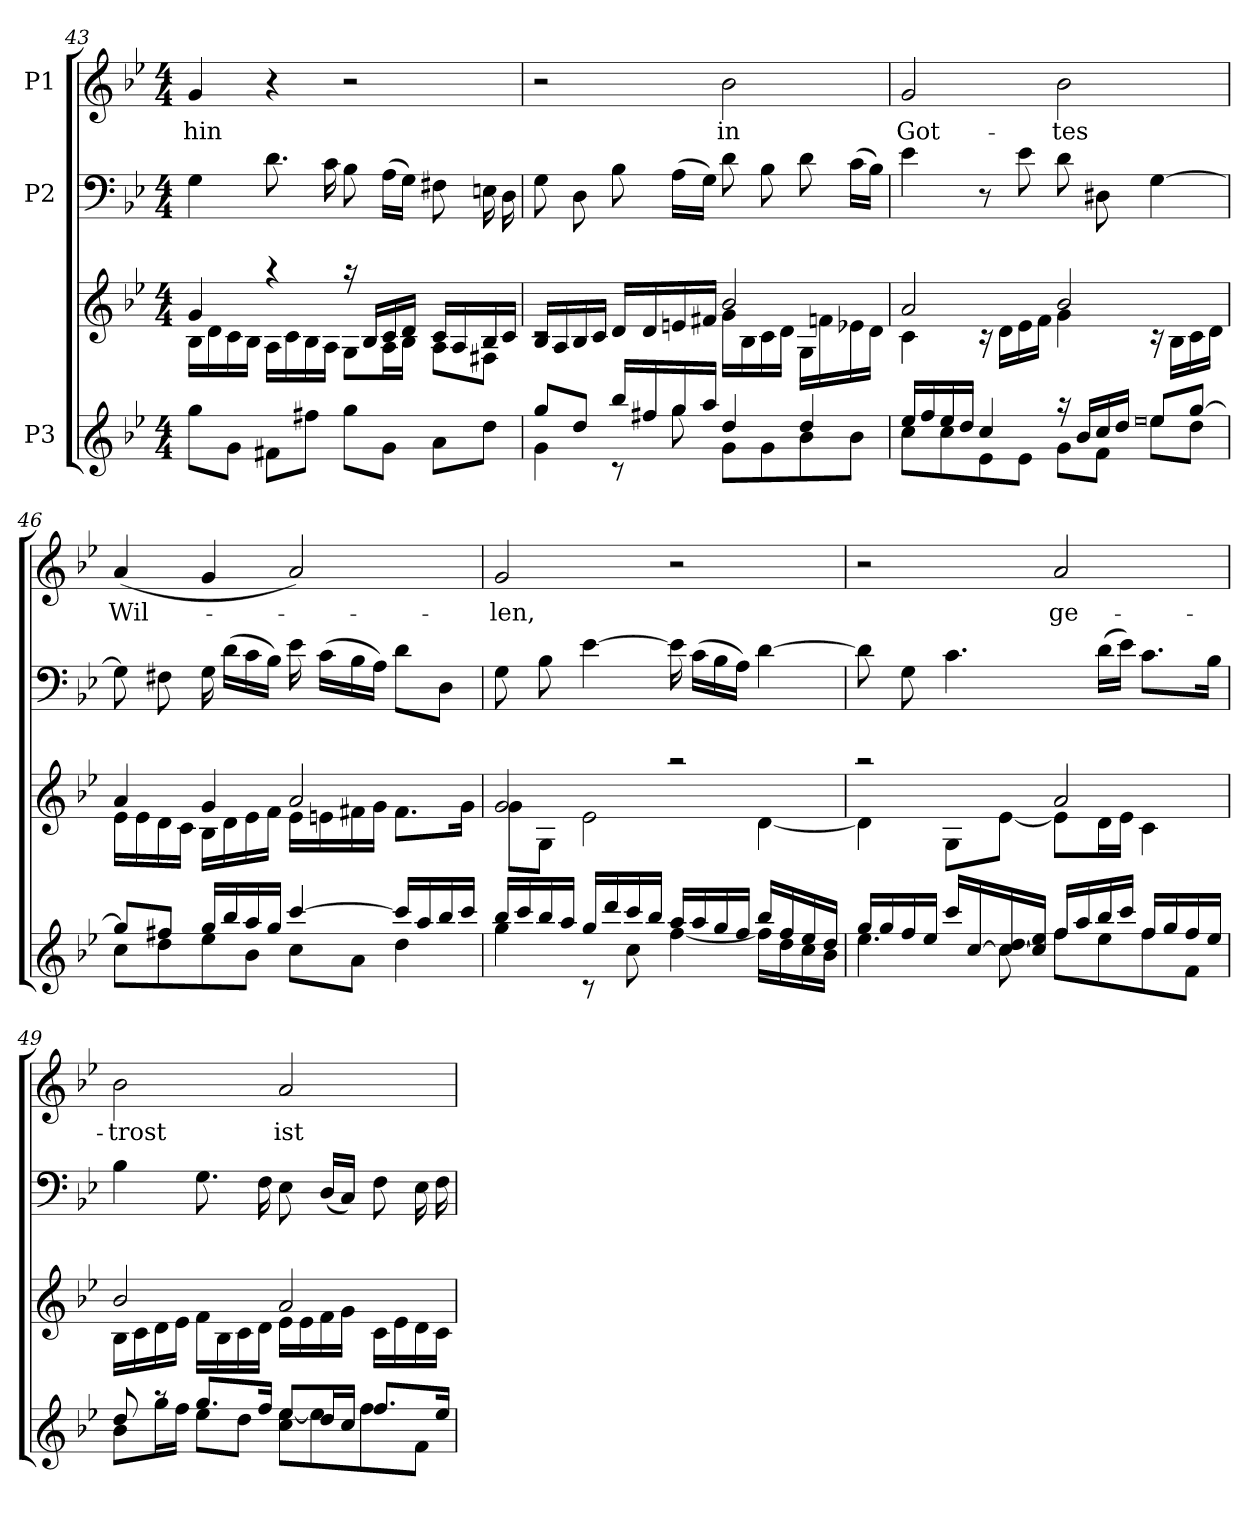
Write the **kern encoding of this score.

**kern	**kern	**kern	**kern	**text
*part3	*part3	*part2	*part1	*part1
*staff4	*staff3	*staff2	*staff1	*staff1
*I"P3	*	*I"P2	*I"P1	*
*clefG2	*clefG2	*clefF4	*clefG2	*
*k[b-e-]	*k[b-e-]	*k[b-e-]	*k[b-e-]	*
*B-:	*B-:	*B-:	*B-:	*
*M4/4	*M4/4	*M4/4	*M4/4	*
=43	=43	=43	=43	=43
*^	*^	*	*	*
!	!	!	!	!	!	!LO:LY:b
1ryy	8gg\L	4g/	16B-\LL	4G\	4g/	-hin
.	.	.	16d\	.	.	.
.	8g\J	.	16c\	.	.	.
.	.	.	16B-\JJ	.	.	.
.	8f#X\L	4raa	16A\LL	8.d\	4r	.
.	.	.	16c\	.	.	.
.	8ff#X\J	.	16B-\	.	.	.
.	.	.	16A\JJ	16c\	.	.
.	8gg\L	16raa	8G\L	8B-\	2r	.
.	.	16B-/LL	.	.	.	.
.	8g\J	16c/	16A\L	(>16A\LL	.	.
.	.	16d/JJ	16B-\JJ	16G\JJ)	.	.
.	8a\L	16c/LL	8A\L	8F#X\	.	.
.	.	16A/	.	.	.	.
.	8dd\J	16B-/	8F#X\J	16En\	.	.
.	.	16c/JJ	.	16D\	.	.
!!LO:LB:g=z
=44	=44	=44	=44	=44	=44	=44
8gg/L	4g\	16B-/LL	2rc	8G\	2r	.
.	.	16A/	.	.	.	.
8dd/J	.	16B-/	.	8D\	.	.
.	.	16c/JJ	.	.	.	.
16bb-/LL	8rc	16d/LL	.	8B-\	.	.
16ff#X/	.	16d/	.	.	.	.
16gg/	8gg\	16en/	.	(>16A\LL	.	.
16aa/JJ	.	16f#X/JJ	.	16G\JJ)	.	.
!	!	!	!	!	!	!LO:LY:b
4dd/	8g\L	2b-/	16g\LL	8d\	2b-\	in
.	.	.	16B-\	.	.	.
.	8g\	.	16c\	8B-\	.	.
.	.	.	16d\JJ	.	.	.
4dd/	8b-\	.	16G\LL	8d\	.	.
.	.	.	16fn\	.	.	.
.	8b-\J	.	16e-X\	(>16c\LL	.	.
.	.	.	16d\JJ	16B-\JJ)	.	.
=45	=45	=45	=45	=45	=45	=45
!	!	!	!	!	!	!LO:LY:b
16ee-/LL	8cc\L	2a/	4c\	4e-\	2g/	Got-
16ff/	.	.	.	.	.	.
16ee-/	8cc\	.	.	.	.	.
16dd/JJ	.	.	.	.	.	.
4cc/	8e-\	.	16rc	8r	.	.
.	.	.	16d\LL	.	.	.
.	8e-\J	.	16e-\	8e-\	.	.
.	.	.	16f\JJ	.	.	.
!	!	!	!	!	!	!LO:LY:b
16raa	8g\L	2b-/	4g\	8d\	2b-\	-tes
16b-/LL	.	.	.	.	.	.
16cc/	8f\J	.	.	8D#X\	.	.
16dd/JJ	.	.	.	.	.	.
.	0qee-	.	.	.	.	.
8ee-/L	8ee-\L	.	16rc	[>4G\	.	.
.	.	.	16B-\LL	.	.	.
[>8gg/J	8dd\J	.	16c\	.	.	.
.	.	.	16d\JJ	.	.	.
!!LO:LB:g=z
=46	=46	=46	=46	=46	=46	=46
!	!	!	!	!	!	!LO:LY:b
8gg/L]	8cc\L	4a/	16e-\LL	8G\]	(<4a/	Wil-
.	.	.	16e-\	.	.	.
8ff#X/J	8dd\	.	16d\	8F#X\	.	.
.	.	.	16c\JJ	.	.	.
16gg/LL	8ee-\	4g/	16B-\LL	16G\	4g/	.
16bb-/	.	.	16d\	(>16d\LL	.	.
16aa/	8b-\J	.	16e-\	16c\	.	.
16gg/JJ	.	.	16f\JJ	16B-\JJ)	.	.
[>4ccc/	8cc\L	2a/	16e-\LL	16e-\	2a/)	.
.	.	.	16en\	(>16c\LL	.	.
.	8a\J	.	16f#X\	16B-\	.	.
.	.	.	16g\JJ	16A\JJ)	.	.
16ccc/LL]	4dd\	.	8.f#\L	8d\L	.	.
16aa/	.	.	.	.	.	.
16bb-/	.	.	.	8D\J	.	.
16ccc/JJ	.	.	16g\Jk	.	.	.
=47	=47	=47	=47	=47	=47	=47
!	!	!	!	!	!	!LO:LY:b
16bb-/LL	4gg\	2g/	8g\L	8G\	2g/	-len,
16ccc/	.	.	.	.	.	.
16bb-/	.	.	8G\J	8B-\	.	.
16aa/JJ	.	.	.	.	.	.
16gg/LL	8rc	.	2e-\	[>4e-\	.	.
16ddd/	.	.	.	.	.	.
16ccc/	8cc\	.	.	.	.	.
16bb-/JJ	.	.	.	.	.	.
16aa/LL	[<4ff\	2raa	.	16e-\]	2r	.
16aa/	.	.	.	(>16c\LL	.	.
16gg/	.	.	.	16B-\	.	.
16ff/JJ	.	.	.	16A\JJ)	.	.
16bb-/LL	16ff\LL]	.	[<4d\	[>4d\	.	.
16ff/	16dd\	.	.	.	.	.
16ee-/	16cc\	.	.	.	.	.
16dd/JJ	16b-\JJ	.	.	.	.	.
!!LO:LB:g=z
=48	=48	=48	=48	=48	=48	=48
16gg/LL	4.ee-\	2raa	4d\]	8d\]	2r	.
16gg/	.	.	.	.	.	.
16ff/	.	.	.	8G\	.	.
16ee-/JJ	.	.	.	.	.	.
16ccc/LL	.	.	8G\L	4.c\	.	.
[<16cc/	.	.	.	.	.	.
16cc/_ 16dd/	8cc\	.	[<8e-\J	.	.	.
16cc/] 16ee-/JJ	.	.	.	.	.	.
!	!	!	!	!	!	!LO:LY:b
16ff/LL	8ff\L	2a/	8e-\L]	.	2a/	ge-
16aa/	.	.	.	.	.	.
16bb-/	8ee-\	.	16d\L	(>16d\LL	.	.
16ccc/JJ	.	.	16e-\JJ	16e-\JJ)	.	.
16ff/LL	8ff\	.	4c\	8.c\L	.	.
16gg/	.	.	.	.	.	.
16ff/	8f\J	.	.	.	.	.
16ee-/JJ	.	.	.	16B-\Jk	.	.
=49	=49	=49	=49	=49	=49	=49
!	!	!	!	!	!	!LO:LY:b
8dd/	8b-\L	2b-/	16B-\LL	4B-\	2b-\	-trost
.	.	.	16c\	.	.	.
8raa	16gg\L	.	16d\	.	.	.
.	16ff\JJ	.	16e-\JJ	.	.	.
8.gg/L	8ee-\L	.	16f\LL	8.G\	.	.
.	.	.	16B-\	.	.	.
.	8dd\J	.	16c\	.	.	.
16ff/Jk	.	.	16d\JJ	16F\	.	.
!	!	!	!	!	!	!LO:LY:b
8ee-/L	8cc\ [>8ee-\L	2a/	16e-\LL	8E-\	2a/	ist
.	.	.	16e-\	.	.	.
16dd/L	8ee-\]	.	16f\	(<16D/LL	.	.
16cc/JJ	.	.	16g\JJ	16C/JJ)	.	.
8.ff/L	8ff\	.	16c\LL	8F\	.	.
.	.	.	16e-\	.	.	.
.	8f\J	.	16d\	16E-\	.	.
16ee-/Jk	.	.	16c\JJ	16F\	.	.
*v	*v	*	*	*	*	*
*	*v	*v	*	*	*
=	=	=	=	=
*-	*-	*-	*-	*-
